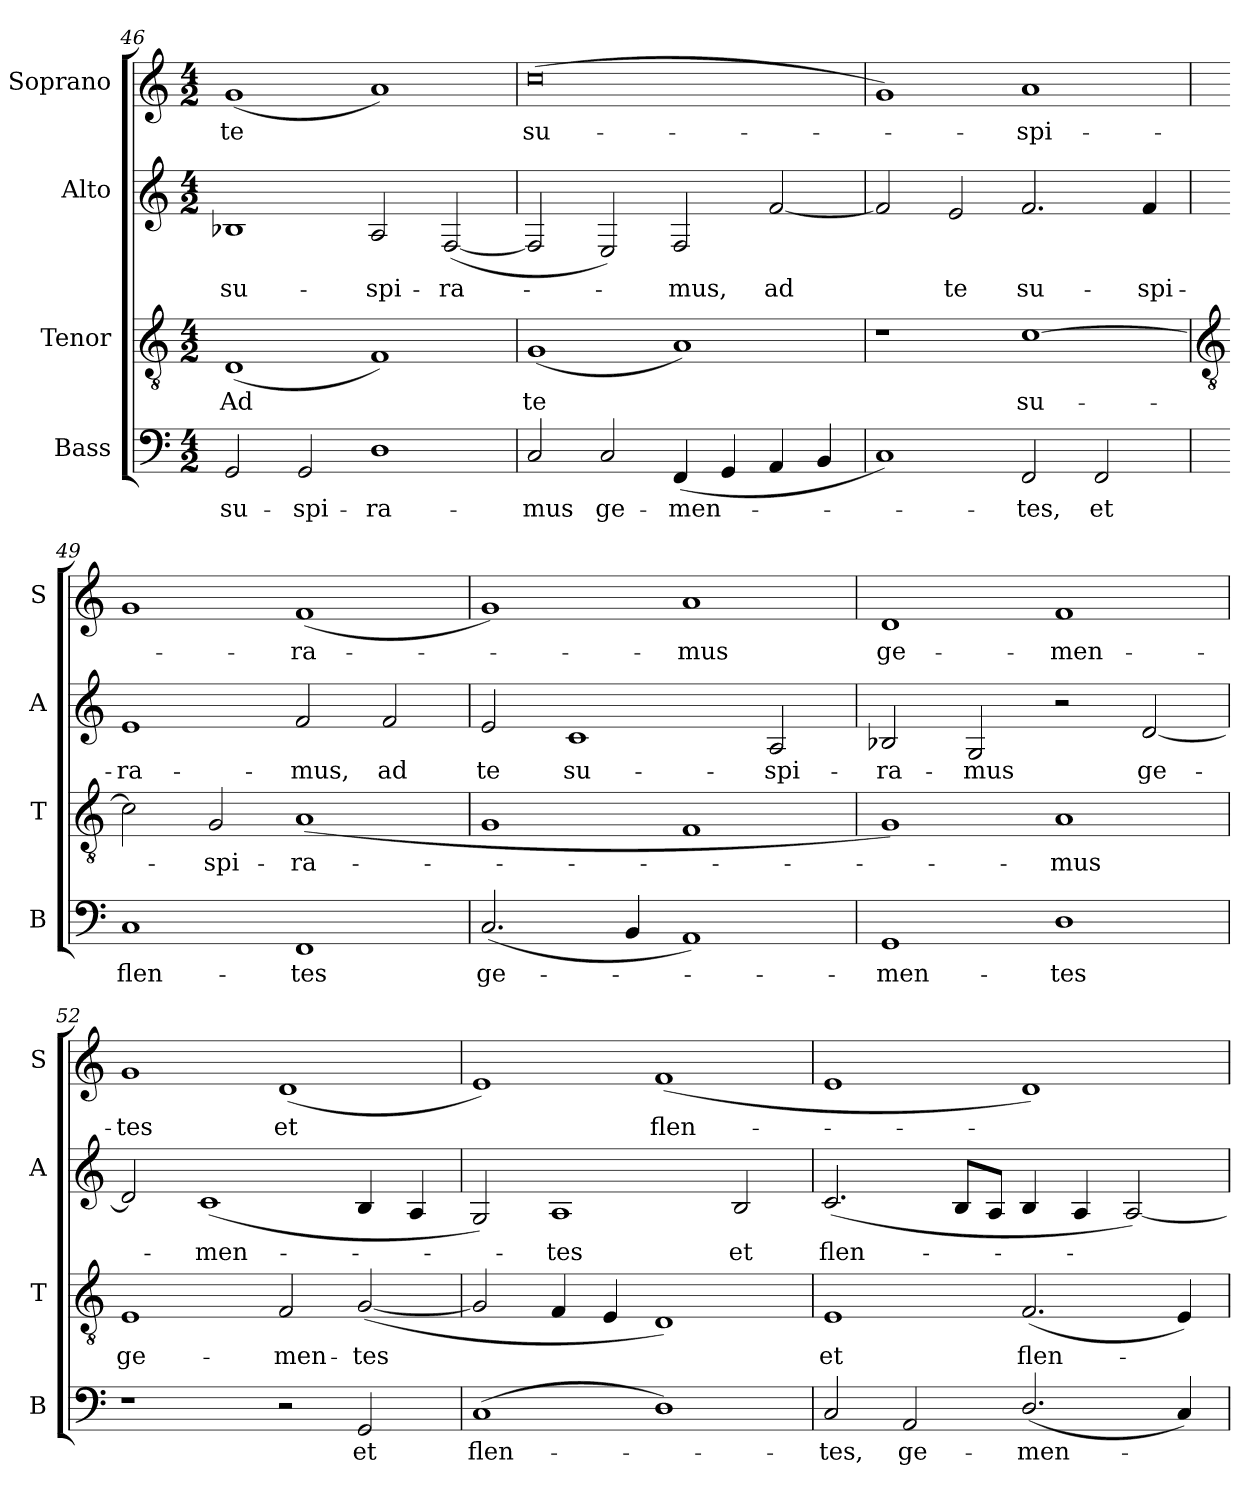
**kern	**text	**kern	**text	**kern	**text	**kern	**text
*part4	*part4	*part3	*part3	*part2	*part2	*part1	*part1
*staff4	*staff4	*staff3	*staff3	*staff2	*staff2	*staff1	*staff1
*I"Bass	*	*I"Tenor	*	*I"Alto	*	*I"Soprano	*
*I'B	*	*I'T	*	*I'A	*	*I'S	*
*clefF4	*	*clefGv2	*	*clefG2	*	*clefG2	*
*k[]	*	*k[]	*	*k[]	*	*k[]	*
*C:	*	*C:	*	*C:	*	*C:	*
*M4/2	*	*M4/2	*	*M4/2	*	*M4/2	*
=46	=46	=46	=46	=46	=46	=46	=46
!	!LO:LY:b	!	!LO:LY:b	!	!LO:LY:b	!	!LO:LY:b
2GG	su-	(<1D	Ad	1B-X	su-	(<1g	te
!	!LO:LY:b	!	!	!	!	!	!
2GG	-spi-	.	.	.	.	.	.
!	!LO:LY:b	!	!	!	!LO:LY:b	!	!
1D	-ra-	1F)	.	2A	-spi-	1a)	.
!	!	!	!	!	!LO:LY:b	!	!
.	.	.	.	(<[2F	-ra-	.	.
=47	=47	=47	=47	=47	=47	=47	=47
!	!LO:LY:b	!	!LO:LY:b	!	!	!	!LO:LY:b
2C	-mus	(<1G	te	2F]	.	(<0cc	su-
!	!LO:LY:b	!	!	!	!	!	!
2C	ge-	.	.	2E)	.	.	.
!	!LO:LY:b	!	!	!	!LO:LY:b	!	!
(<4FF	-men-	1A)	.	2F	mus,	.	.
4GG	.	.	.	.	.	.	.
!	!	!	!	!	!LO:LY:b	!	!
4AA	.	.	.	[2f	ad	.	.
4BB	.	.	.	.	.	.	.
=48	=48	=48	=48	=48	=48	=48	=48
1C)	.	1r	.	2f]	.	1g)	.
!	!	!	!	!	!LO:LY:b	!	!
.	.	.	.	2e	te	.	.
!	!LO:LY:b	!	!LO:LY:b	!	!LO:LY:b	!	!LO:LY:b
2FF	tes,	[1c	su-	2.f	su-	1a	spi-
!	!LO:LY:b	!	!	!	!	!	!
2FF	et	.	.	.	.	.	.
!	!	!	!	!	!LO:LY:b	!	!
.	.	.	.	4f	-spi-	.	.
!!LO:LB:g=z
=49	=49	=49	=49	=49	=49	=49	=49
*	*	*clefGv2	*	*	*	*	*
!	!LO:LY:b	!	!	!	!LO:LY:b	!	!
1C	flen-	2c]	.	1e	-ra-	1g	.
!	!	!	!LO:LY:b	!	!	!	!
.	.	2G	spi-	.	.	.	.
!	!LO:LY:b	!	!LO:LY:b	!	!LO:LY:b	!	!LO:LY:b
1FF	-tes	(<1A	-ra-	2f	-mus,	(<1f	ra-
!	!	!	!	!	!LO:LY:b	!	!
.	.	.	.	2f	ad	.	.
=50	=50	=50	=50	=50	=50	=50	=50
!	!LO:LY:b	!	!	!	!LO:LY:b	!	!
(<2.C	ge-	1G	.	2e	te	1g)	.
!	!	!	!	!	!LO:LY:b	!	!
.	.	.	.	1c	su-	.	.
4BB	.	.	.	.	.	.	.
!	!	!	!	!	!	!	!LO:LY:b
1AA)	.	1F	.	.	.	1a	mus
!	!	!	!	!	!LO:LY:b	!	!
.	.	.	.	2A	-spi-	.	.
=51	=51	=51	=51	=51	=51	=51	=51
!	!LO:LY:b	!	!	!	!LO:LY:b	!	!LO:LY:b
1GG	men-	1G)	.	2B-X	-ra-	1d	ge-
!	!	!	!	!	!LO:LY:b	!	!
.	.	.	.	2G	-mus	.	.
!	!LO:LY:b	!	!LO:LY:b	!	!	!	!LO:LY:b
1D	-tes	1A	mus	2r	.	1f	-men-
!	!	!	!	!	!LO:LY:b	!	!
.	.	.	.	[2d	ge-	.	.
=52	=52	=52	=52	=52	=52	=52	=52
!	!	!	!LO:LY:b	!	!	!	!LO:LY:b
1r	.	1E	ge-	2d]	.	1g	-tes
!	!	!	!	!	!LO:LY:b	!	!
.	.	.	.	(<1c	men-	.	.
!	!	!	!LO:LY:b	!	!	!	!LO:LY:b
2r	.	2F	-men-	.	.	(<1d	et
!	!LO:LY:b	!	!LO:LY:b	!	!	!	!
2GG	et	(<[2G	-tes	4B	.	.	.
.	.	.	.	4A	.	.	.
=53	=53	=53	=53	=53	=53	=53	=53
!	!LO:LY:b	!	!	!	!	!	!
(<1C	flen-	2G]	.	2G)	.	1e)	.
!	!	!	!	!	!LO:LY:b	!	!
.	.	4F	.	1A	tes	.	.
.	.	4E	.	.	.	.	.
!	!	!	!	!	!	!	!LO:LY:b
1D)	.	1D)	.	.	.	(<1f	flen-
!	!	!	!	!	!LO:LY:b	!	!
.	.	.	.	2B	et	.	.
=54	=54	=54	=54	=54	=54	=54	=54
!	!LO:LY:b	!	!LO:LY:b	!	!LO:LY:b	!	!
2C	tes,	1E	et	(<2.c	flen-	1e	.
!	!LO:LY:b	!	!	!	!	!	!
2AA	ge-	.	.	.	.	.	.
.	.	.	.	8BL	.	.	.
.	.	.	.	8AJ	.	.	.
!	!LO:LY:b	!	!LO:LY:b	!	!	!	!
(<2.D/	-men-	(<2.F	flen-	4B	.	1d)	.
.	.	.	.	4A	.	.	.
.	.	.	.	[2A)	.	.	.
4C)	.	4E)	.	.	.	.	.
=	=	=	=	=	=	=	=
*-	*-	*-	*-	*-	*-	*-	*-
